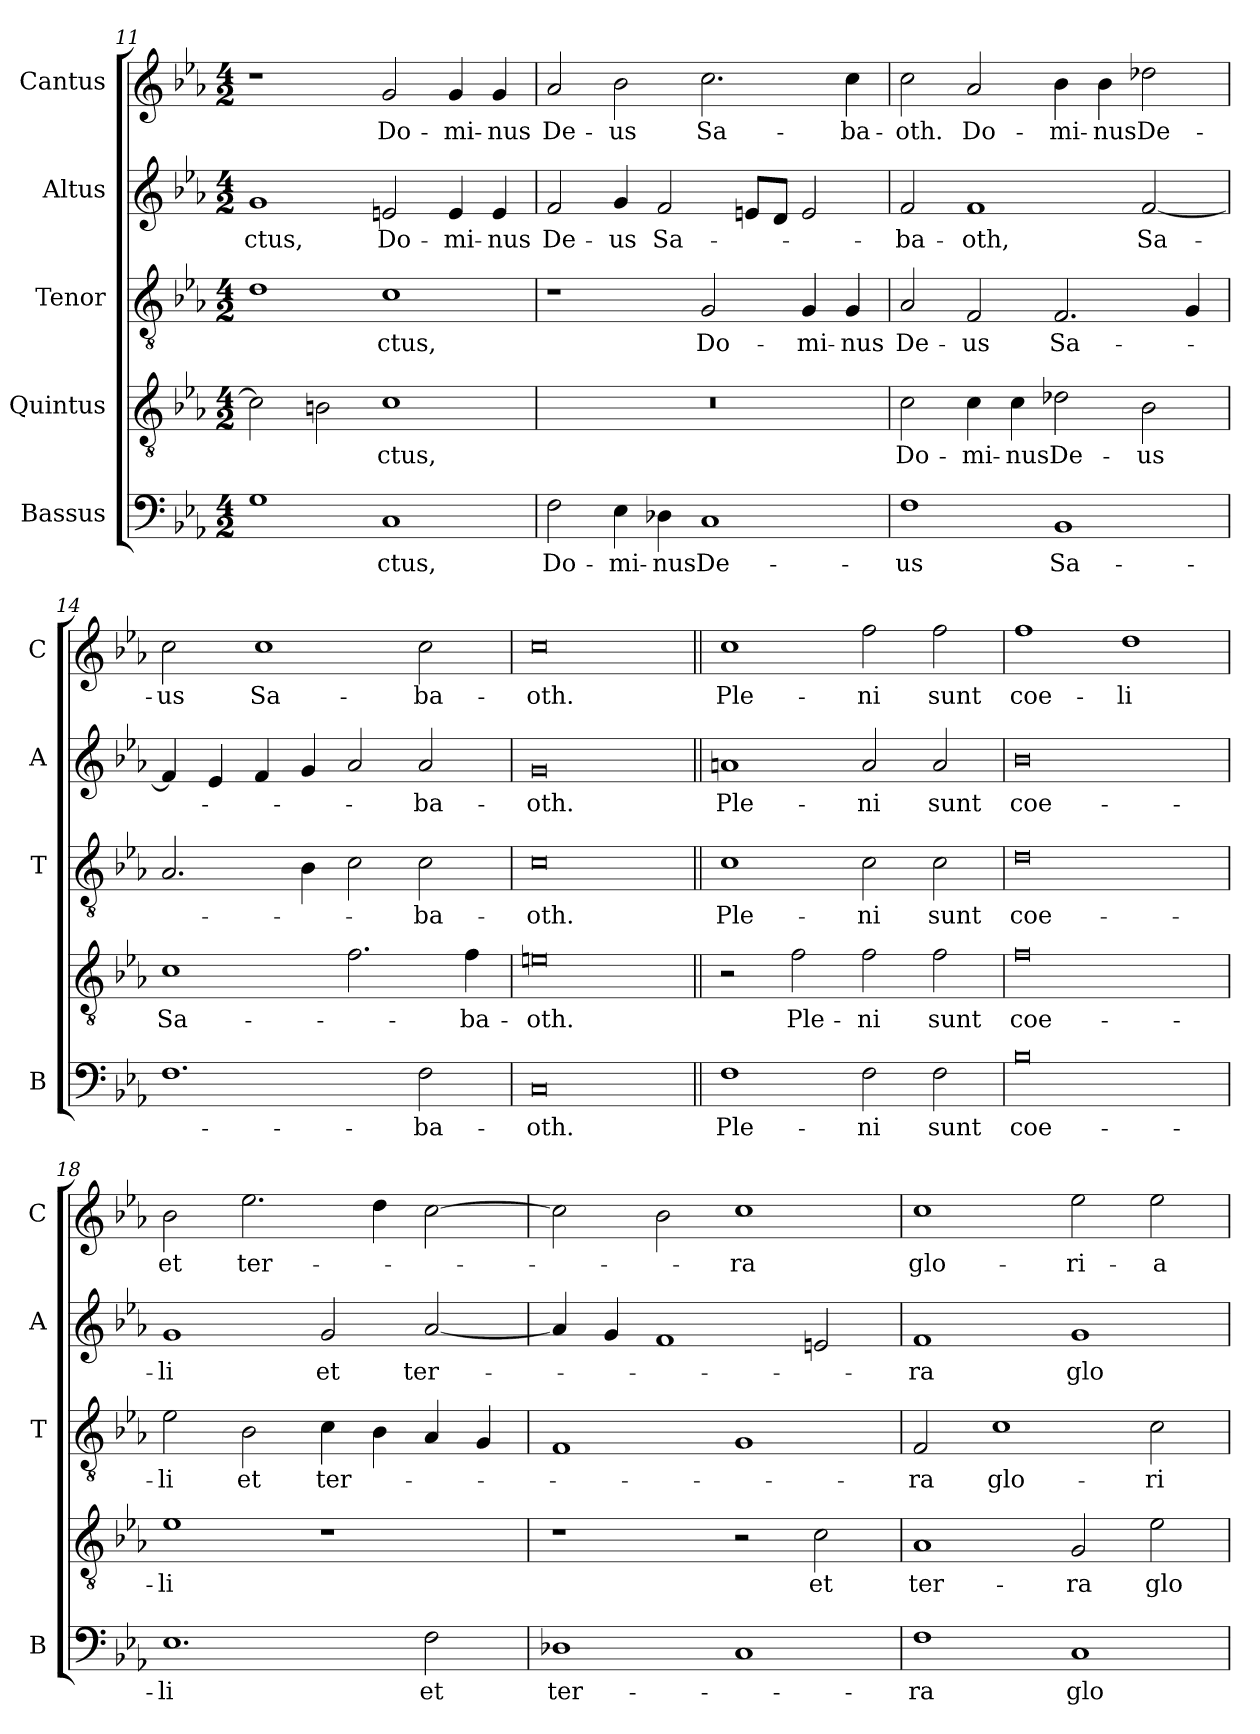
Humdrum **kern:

**kern	**text	**kern	**text	**kern	**text	**kern	**text	**kern	**text
*part5	*part5	*part4	*part4	*part3	*part3	*part2	*part2	*part1	*part1
*staff5	*staff5	*staff4	*staff4	*staff3	*staff3	*staff2	*staff2	*staff1	*staff1
*I"Bassus	*	*I"Quintus	*	*I"Tenor	*	*I"Altus	*	*I"Cantus	*
*I'B	*	*	*	*I'T	*	*I'A	*	*I'C	*
*clefF4	*	*clefGv2	*	*clefGv2	*	*clefG2	*	*clefG2	*
*k[b-e-a-]	*	*k[b-e-a-]	*	*k[b-e-a-]	*	*k[b-e-a-]	*	*k[b-e-a-]	*
*E-:	*	*E-:	*	*E-:	*	*E-:	*	*E-:	*
*M4/2	*	*M4/2	*	*M4/2	*	*M4/2	*	*M4/2	*
=11	=11	=11	=11	=11	=11	=11	=11	=11	=11
!	!	!	!	!	!	!	!LO:LY:b	!	!
1G	.	2c\]	.	1d	.	1g	-ctus,	1r	.
.	.	2Bn\	.	.	.	.	.	.	.
!	!LO:LY:b	!	!LO:LY:b	!	!LO:LY:b	!	!LO:LY:b	!	!LO:LY:b
1C	-ctus,	1c	-ctus,	1c	-ctus,	2en/	Do-	2g/	Do-
!	!	!	!	!	!	!	!LO:LY:b	!	!LO:LY:b
.	.	.	.	.	.	4e/	-mi-	4g/	-mi-
!	!	!	!	!	!	!	!LO:LY:b	!	!LO:LY:b
.	.	.	.	.	.	4e/	-nus	4g/	-nus
=12	=12	=12	=12	=12	=12	=12	=12	=12	=12
!	!LO:LY:b	!	!	!	!	!	!LO:LY:b	!	!LO:LY:b
2F\	Do-	0r	.	1r	.	2f/	De-	2a-/	De-
!	!LO:LY:b	!	!	!	!	!	!LO:LY:b	!	!LO:LY:b
4E-\	-mi-	.	.	.	.	4g/	-us	2b-\	-us
!	!LO:LY:b	!	!	!	!	!	!LO:LY:b	!	!
4D-X\	-nus	.	.	.	.	2f/	Sa-	.	.
!	!LO:LY:b	!	!	!	!LO:LY:b	!	!	!	!LO:LY:b
1C	De-	.	.	2G/	Do-	.	.	2.cc\	Sa-
.	.	.	.	.	.	8en/L	.	.	.
.	.	.	.	.	.	8d/J	.	.	.
!	!	!	!	!	!LO:LY:b	!	!	!	!
.	.	.	.	4G/	-mi-	2e/	.	.	.
!	!	!	!	!	!LO:LY:b	!	!	!	!LO:LY:b
.	.	.	.	4G/	-nus	.	.	4cc\	-ba-
!!LO:LB:g=z
=13	=13	=13	=13	=13	=13	=13	=13	=13	=13
!	!LO:LY:b	!	!LO:LY:b	!	!LO:LY:b	!	!LO:LY:b	!	!LO:LY:b
1F	-us	2c\	Do-	2A-/	De-	2f/	-ba-	2cc\	-oth.
!	!	!	!LO:LY:b	!	!LO:LY:b	!	!LO:LY:b	!	!LO:LY:b
.	.	4c\	-mi-	2F/	-us	1f	-oth,	2a-/	Do-
!	!	!	!LO:LY:b	!	!	!	!	!	!
.	.	4c\	-nus	.	.	.	.	.	.
!	!LO:LY:b	!	!LO:LY:b	!	!LO:LY:b	!	!	!	!LO:LY:b
1BB-	Sa-	2d-X\	De-	2.F/	Sa-	.	.	4b-\	-mi-
!	!	!	!	!	!	!	!	!	!LO:LY:b
.	.	.	.	.	.	.	.	4b-\	-nus
!	!	!	!LO:LY:b	!	!	!	!LO:LY:b	!	!LO:LY:b
.	.	2B-\	-us	.	.	[2f/	Sa-	2dd-X\	De-
.	.	.	.	4G/	.	.	.	.	.
=14	=14	=14	=14	=14	=14	=14	=14	=14	=14
!	!	!	!LO:LY:b	!	!	!	!	!	!LO:LY:b
1.F	.	1c	Sa-	2.A-/	.	4f/]	.	2cc\	-us
.	.	.	.	.	.	4e-/	.	.	.
!	!	!	!	!	!	!	!	!	!LO:LY:b
.	.	.	.	.	.	4f/	.	1cc	Sa-
.	.	.	.	4B-\	.	4g/	.	.	.
.	.	2.f\	.	2c\	.	2a-/	.	.	.
!	!LO:LY:b	!	!	!	!LO:LY:b	!	!LO:LY:b	!	!LO:LY:b
2F\	-ba-	.	.	2c\	-ba-	2a-/	-ba-	2cc\	-ba-
!	!	!	!LO:LY:b	!	!	!	!	!	!
.	.	4f\	-ba-	.	.	.	.	.	.
=15	=15	=15	=15	=15	=15	=15	=15	=15	=15
!	!LO:LY:b	!	!LO:LY:b	!	!LO:LY:b	!	!LO:LY:b	!	!LO:LY:b
0C	-oth.	0en	-oth.	0c	-oth.	0g	-oth.	0cc	-oth.
=16||	=16||	=16||	=16||	=16||	=16||	=16||	=16||	=16||	=16||
!	!LO:LY:b	!	!	!	!LO:LY:b	!	!LO:LY:b	!	!LO:LY:b
1F	Ple-	2r	.	1c	Ple-	1an	Ple-	1cc	Ple-
!	!	!	!LO:LY:b	!	!	!	!	!	!
.	.	2f\	Ple-	.	.	.	.	.	.
!	!LO:LY:b	!	!LO:LY:b	!	!LO:LY:b	!	!LO:LY:b	!	!LO:LY:b
2F\	-ni	2f\	-ni	2c\	-ni	2a/	-ni	2ff\	-ni
!	!LO:LY:b	!	!LO:LY:b	!	!LO:LY:b	!	!LO:LY:b	!	!LO:LY:b
2F\	sunt	2f\	sunt	2c\	sunt	2a/	sunt	2ff\	sunt
=17	=17	=17	=17	=17	=17	=17	=17	=17	=17
!	!LO:LY:b	!	!LO:LY:b	!	!LO:LY:b	!	!LO:LY:b	!	!LO:LY:b
0B-	coe-	0f	coe-	0d	coe-	0b-	coe-	1ff	coe-
!	!	!	!	!	!	!	!	!	!LO:LY:b
.	.	.	.	.	.	.	.	1dd	-li
!!LO:LB:g=z
=18	=18	=18	=18	=18	=18	=18	=18	=18	=18
!	!LO:LY:b	!	!LO:LY:b	!	!LO:LY:b	!	!LO:LY:b	!	!LO:LY:b
1.E-	-li	1e-	-li	2e-\	-li	1g	-li	2b-\	et
!	!	!	!	!	!LO:LY:b	!	!	!	!LO:LY:b
.	.	.	.	2B-\	et	.	.	2.ee-\	ter-
!	!	!	!	!	!LO:LY:b	!	!LO:LY:b	!	!
.	.	1r	.	4c\	ter-	2g/	et	.	.
.	.	.	.	4B-\	.	.	.	4dd\	.
!	!LO:LY:b	!	!	!	!	!	!LO:LY:b	!	!
2F\	et	.	.	4A-/	.	[2a-/	ter-	[2cc\	.
.	.	.	.	4G/	.	.	.	.	.
=19	=19	=19	=19	=19	=19	=19	=19	=19	=19
!	!LO:LY:b	!	!	!	!	!	!	!	!
1D-X	ter-	1r	.	1F	.	4a-/]	.	2cc\]	.
.	.	.	.	.	.	4g/	.	.	.
.	.	.	.	.	.	1f	.	2b-\	.
!	!	!	!	!	!	!	!	!	!LO:LY:b
1C	.	2r	.	1G	.	.	.	1cc	-ra
!	!	!	!LO:LY:b	!	!	!	!	!	!
.	.	2c\	et	.	.	2en/	.	.	.
=20	=20	=20	=20	=20	=20	=20	=20	=20	=20
!	!LO:LY:b	!	!LO:LY:b	!	!LO:LY:b	!	!LO:LY:b	!	!LO:LY:b
1F	-ra	1A-	ter-	2F/	-ra	1f	-ra	1cc	glo-
!	!	!	!	!	!LO:LY:b	!	!	!	!
.	.	.	.	1c	glo-	.	.	.	.
!	!LO:LY:b	!	!LO:LY:b	!	!	!	!LO:LY:b	!	!LO:LY:b
1C	glo-	2G/	-ra	.	.	1g	glo-	2ee-\	-ri-
!	!	!	!LO:LY:b	!	!LO:LY:b	!	!	!	!LO:LY:b
.	.	2e-\	glo-	2c\	-ri-	.	.	2ee-\	-a
=	=	=	=	=	=	=	=	=	=
*-	*-	*-	*-	*-	*-	*-	*-	*-	*-
